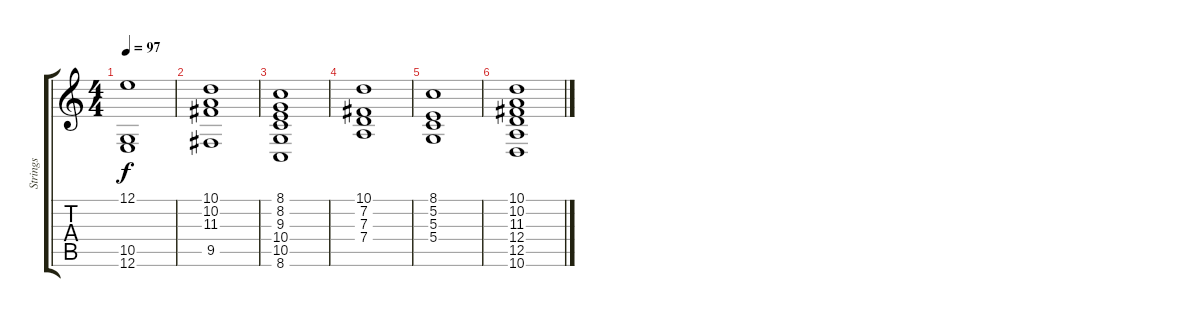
\track ("Strings" "Strings") {instrument synthstrings2}
\staff {score tabs}
\tuning (E4 B3 G3 D3 A2 E2) {hide}
\ts (4 4)
\tempo 97
\clef g2
\ks c
(12.1 10.5 12.6).1{dy f} |
(10.1 10.2 11.3 9.5).1 |
(8.1 8.2 9.3 10.4 10.5 8.6).1 |
(10.1 7.2 7.3 7.4).1 |
(8.1 5.2 5.3 5.4).1 |
(10.1 10.2 11.3 12.4 12.5 10.6).1
